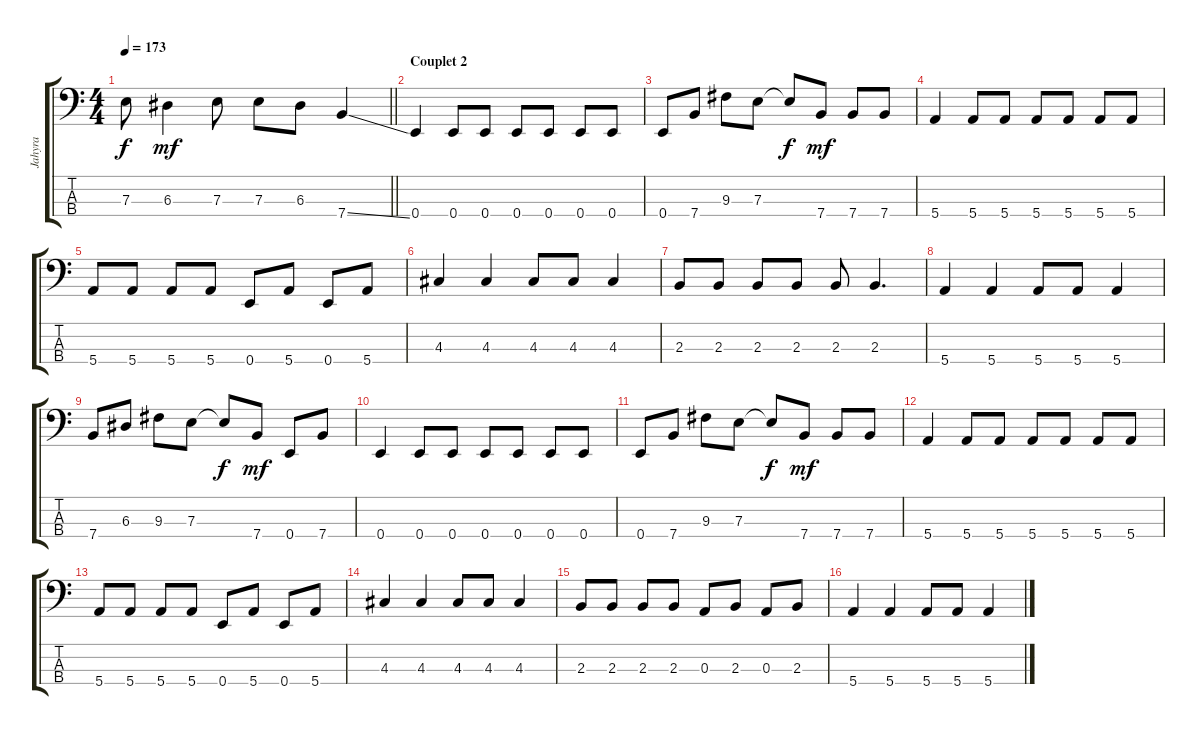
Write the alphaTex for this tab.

\track ("Jahyra" "Jahyra") {instrument electricbassfinger}
\staff {score tabs}
\tuning (G2 D2 A1 E1) {hide}
\ts (4 4)
\tempo 173
\clef f4
\barLineRight lightlight
\ks c
7.3{t}.8{dy f} 6.3.4{dy mf} 7.3.8 7.3.8 6.3.8 7.4{ss}.4 |
\section ("" "Couplet 2")
0.4.4 0.4.8 0.4.8 0.4.8 0.4.8 0.4.8 0.4.8 |
0.4.8 7.4.8 9.3.8 7.3.8 7.3{t}.8{dy f} 7.4.8{dy mf} 7.4.8 7.4.8 |
5.4.4 5.4.8 5.4.8 5.4.8 5.4.8 5.4.8 5.4.8 |
5.4.8 5.4.8 5.4.8 5.4.8 0.4.8 5.4.8 0.4.8 5.4.8 |
4.3.4 4.3.4 4.3.8 4.3.8 4.3.4 |
2.3.8 2.3.8 2.3.8 2.3.8 2.3.8 2.3.4{d} |
5.4.4 5.4.4 5.4.8 5.4.8 5.4.4 |
7.4.8 6.3.8 9.3.8 7.3.8 7.3{t}.8{dy f} 7.4.8{dy mf} 0.4.8 7.4.8 |
0.4.4 0.4.8 0.4.8 0.4.8 0.4.8 0.4.8 0.4.8 |
0.4.8 7.4.8 9.3.8 7.3.8 7.3{t}.8{dy f} 7.4.8{dy mf} 7.4.8 7.4.8 |
5.4.4 5.4.8 5.4.8 5.4.8 5.4.8 5.4.8 5.4.8 |
5.4.8 5.4.8 5.4.8 5.4.8 0.4.8 5.4.8 0.4.8 5.4.8 |
4.3.4 4.3.4 4.3.8 4.3.8 4.3.4 |
2.3.8 2.3.8 2.3.8 2.3.8 0.3.8 2.3.8 0.3.8 2.3.8 |
5.4.4 5.4.4 5.4.8 5.4.8 5.4.4
